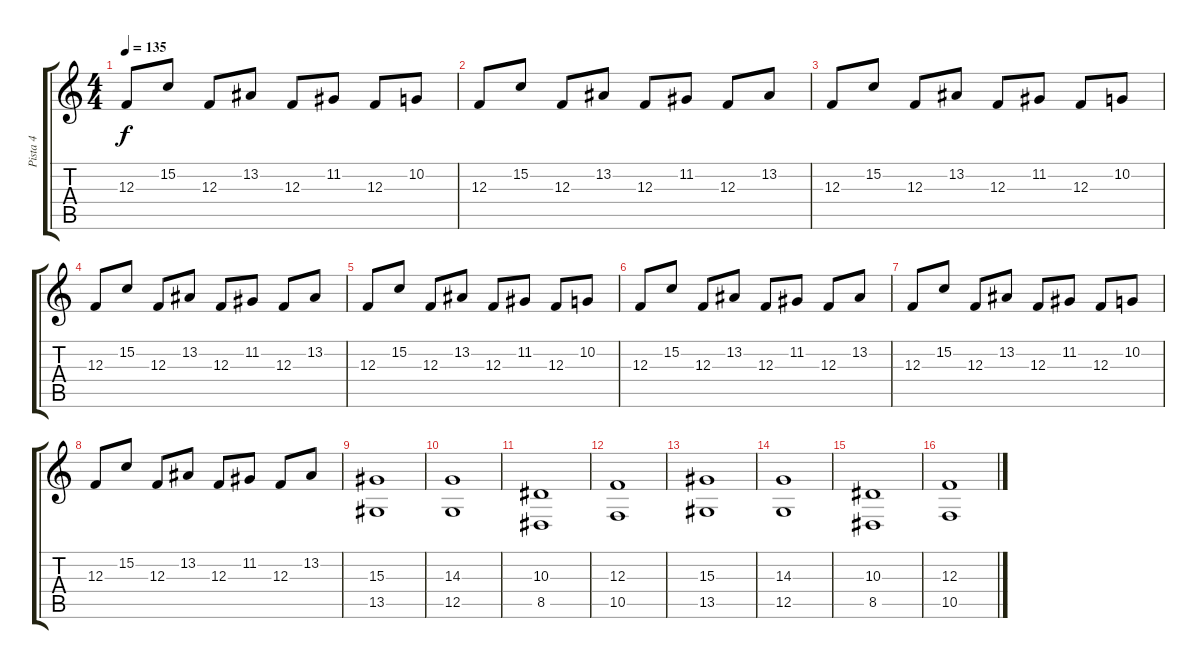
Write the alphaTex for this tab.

\track ("Pista 4" "Pista 4") {instrument stringensemble1}
\staff {score tabs}
\tuning (D4 A3 F3 C3 G2 C2) {hide}
\ts (4 4)
\tempo 135
\clef g2
\ks c
12.3.8{dy f} 15.2.8 12.3.8 13.2.8 12.3.8 11.2.8 12.3.8 10.2.8 |
12.3.8 15.2.8 12.3.8 13.2.8 12.3.8 11.2.8 12.3.8 13.2.8 |
12.3.8 15.2.8 12.3.8 13.2.8 12.3.8 11.2.8 12.3.8 10.2.8 |
12.3.8 15.2.8 12.3.8 13.2.8 12.3.8 11.2.8 12.3.8 13.2.8 |
12.3.8 15.2.8 12.3.8 13.2.8 12.3.8 11.2.8 12.3.8 10.2.8 |
12.3.8 15.2.8 12.3.8 13.2.8 12.3.8 11.2.8 12.3.8 13.2.8 |
12.3.8 15.2.8 12.3.8 13.2.8 12.3.8 11.2.8 12.3.8 10.2.8 |
12.3.8 15.2.8 12.3.8 13.2.8 12.3.8 11.2.8 12.3.8 13.2.8 |
(15.3 13.5).1 |
(14.3 12.5).1 |
(10.3 8.5).1 |
(12.3 10.5).1 |
(15.3 13.5).1 |
(14.3 12.5).1 |
(10.3 8.5).1 |
(12.3 10.5).1
